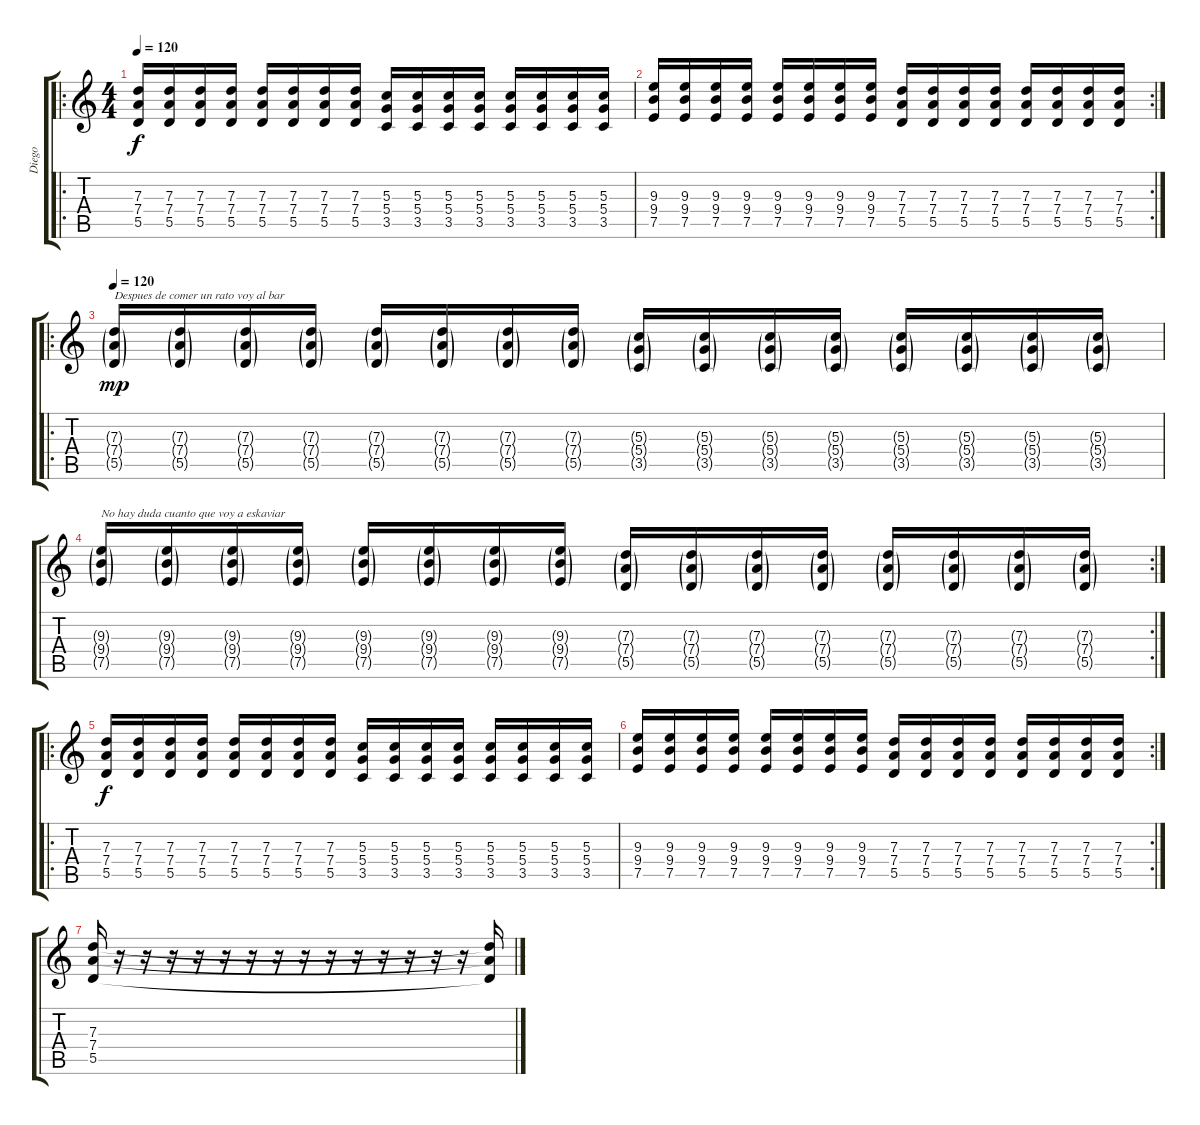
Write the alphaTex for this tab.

\track ("Diego" "Diego") {instrument distortionguitar}
\staff {score tabs}
\tuning (E4 B3 G3 D3 A2 E2) {hide}
\ro
\ts (4 4)
\tempo 120
\clef g2
\ks c
(7.3 7.4 5.5).16{dy f} (7.3 7.4 5.5).16 (7.3 7.4 5.5).16 (7.3 7.4 5.5).16 (7.3 7.4 5.5).16 (7.3 7.4 5.5).16 (7.3 7.4 5.5).16 (7.3 7.4 5.5).16 (5.3 5.4 3.5).16 (5.3 5.4 3.5).16 (5.3 5.4 3.5).16 (5.3 5.4 3.5).16 (5.3 5.4 3.5).16 (5.3 5.4 3.5).16 (5.3 5.4 3.5).16 (5.3 5.4 3.5).16 |
\rc 2
(9.3 9.4 7.5).16 (9.3 9.4 7.5).16 (9.3 9.4 7.5).16 (9.3 9.4 7.5).16 (9.3 9.4 7.5).16 (9.3 9.4 7.5).16 (9.3 9.4 7.5).16 (9.3 9.4 7.5).16 (7.3 7.4 5.5).16 (7.3 7.4 5.5).16 (7.3 7.4 5.5).16 (7.3 7.4 5.5).16 (7.3 7.4 5.5).16 (7.3 7.4 5.5).16 (7.3 7.4 5.5).16 (7.3 7.4 5.5).16 |
\ro
\tempo 120
(7.3{g} 7.4{g} 5.5{g}).16{txt "Despues de comer un rato voy al bar" dy mp} (7.3{g} 7.4{g} 5.5{g}).16 (7.3{g} 7.4{g} 5.5{g}).16 (7.3{g} 7.4{g} 5.5{g}).16 (7.3{g} 7.4{g} 5.5{g}).16 (7.3{g} 7.4{g} 5.5{g}).16 (7.3{g} 7.4{g} 5.5{g}).16 (7.3{g} 7.4{g} 5.5{g}).16 (5.3{g} 5.4{g} 3.5{g}).16 (5.3{g} 5.4{g} 3.5{g}).16 (5.3{g} 5.4{g} 3.5{g}).16 (5.3{g} 5.4{g} 3.5{g}).16 (5.3{g} 5.4{g} 3.5{g}).16 (5.3{g} 5.4{g} 3.5{g}).16 (5.3{g} 5.4{g} 3.5{g}).16 (5.3{g} 5.4{g} 3.5{g}).16 |
\rc 2
(9.3{g} 9.4{g} 7.5{g}).16{txt "No hay duda cuanto que voy a eskaviar"} (9.3{g} 9.4{g} 7.5{g}).16 (9.3{g} 9.4{g} 7.5{g}).16 (9.3{g} 9.4{g} 7.5{g}).16 (9.3{g} 9.4{g} 7.5{g}).16 (9.3{g} 9.4{g} 7.5{g}).16 (9.3{g} 9.4{g} 7.5{g}).16 (9.3{g} 9.4{g} 7.5{g}).16 (7.3{g} 7.4{g} 5.5{g}).16 (7.3{g} 7.4{g} 5.5{g}).16 (7.3{g} 7.4{g} 5.5{g}).16 (7.3{g} 7.4{g} 5.5{g}).16 (7.3{g} 7.4{g} 5.5{g}).16 (7.3{g} 7.4{g} 5.5{g}).16 (7.3{g} 7.4{g} 5.5{g}).16 (7.3{g} 7.4{g} 5.5{g}).16 |
\ro
(7.3 7.4 5.5).16{dy f} (7.3 7.4 5.5).16 (7.3 7.4 5.5).16 (7.3 7.4 5.5).16 (7.3 7.4 5.5).16 (7.3 7.4 5.5).16 (7.3 7.4 5.5).16 (7.3 7.4 5.5).16 (5.3 5.4 3.5).16 (5.3 5.4 3.5).16 (5.3 5.4 3.5).16 (5.3 5.4 3.5).16 (5.3 5.4 3.5).16 (5.3 5.4 3.5).16 (5.3 5.4 3.5).16 (5.3 5.4 3.5).16 |
\rc 2
(9.3 9.4 7.5).16 (9.3 9.4 7.5).16 (9.3 9.4 7.5).16 (9.3 9.4 7.5).16 (9.3 9.4 7.5).16 (9.3 9.4 7.5).16 (9.3 9.4 7.5).16 (9.3 9.4 7.5).16 (7.3 7.4 5.5).16 (7.3 7.4 5.5).16 (7.3 7.4 5.5).16 (7.3 7.4 5.5).16 (7.3 7.4 5.5).16 (7.3 7.4 5.5).16 (7.3 7.4 5.5).16 (7.3 7.4 5.5).16 |
(7.3 7.4 5.5).16 r.16 r.16 r.16 r.16 r.16 r.16 r.16 r.16 r.16 r.16 r.16 r.16 r.16 r.16 (7.3{t} 7.4{t} 5.5{t}).16
